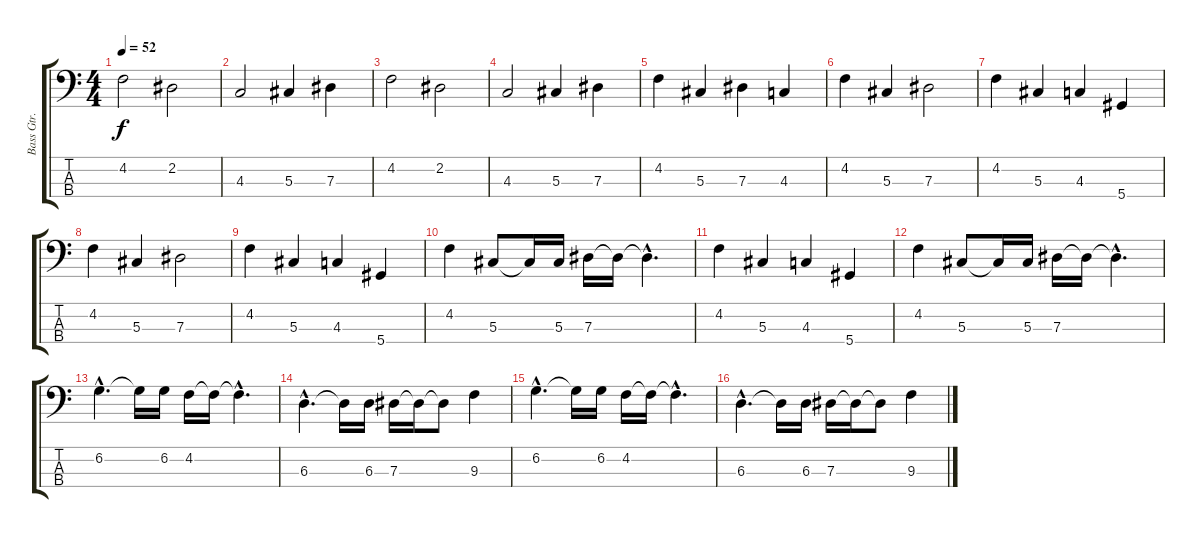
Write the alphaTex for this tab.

\track ("Bass Gtr." "Bass Gtr.") {instrument electricbassfinger}
\staff {score tabs}
\tuning (Gb2 Db2 Ab1 Eb1) {hide}
\ts (4 4)
\tempo 52
\clef f4
\ks c
4.2.2{dy f} 2.2.2 |
4.3.2 5.3.4 7.3.4 |
4.2.2 2.2.2 |
4.3.2 5.3.4 7.3.4 |
4.2.4 5.3.4 7.3.4 4.3.4 |
4.2.4 5.3.4 7.3.2 |
4.2.4 5.3.4 4.3.4 5.4.4 |
4.2.4 5.3.4 7.3.2 |
4.2.4 5.3.4 4.3.4 5.4.4 |
4.2.4 5.3.8 5.3{t}.16 5.3.16 7.3.16 7.3{t}.16 7.3{hac t}.4{d} |
4.2.4 5.3.4 4.3.4 5.4.4 |
4.2.4 5.3.8 5.3{t}.16 5.3.16 7.3.16 7.3{t}.16 7.3{hac t}.4{d} |
6.2{hac}.4{d} 6.2{t}.16 6.2.16 4.2.16 4.2{t}.16 4.2{hac t}.4{d} |
6.3{hac}.4{d} 6.3{t}.16 6.3.16 7.3.16 7.3{t}.16 7.3{t}.8 9.3.4 |
6.2{hac}.4{d} 6.2{t}.16 6.2.16 4.2.16 4.2{t}.16 4.2{hac t}.4{d} |
6.3{hac}.4{d} 6.3{t}.16 6.3.16 7.3.16 7.3{t}.16 7.3{t}.8 9.3.4
